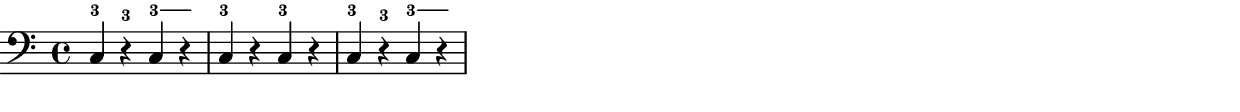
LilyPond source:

%% Generated by lilypond-book
%% Options: [exampleindent=10.16\mm,indent=0\mm,line-width=160\mm,paper-height=845.047\pt,paper-width=597.508\pt,papersize='(cons (* 597.508 pt) (* 845.047 pt))]
\include "lilypond-book-preamble.ly"


% ****************************************************************
% Start cut-&-pastable-section
% ****************************************************************

#(ly:set-option 'eps-box-padding 3.000000)



\paper {
  #(set-paper-size '(cons (* 597.508 pt) (* 845.047 pt)))
  indent = 0\mm
  line-width = 160\mm
  % offset the left padding, also add 1mm as lilypond creates cropped
  % images with a little space on the right
  line-width = #(- line-width (* mm  3.000000) (* mm 1))
}

\layout {
  
}




% ****************************************************************
% ly snippet:
% ****************************************************************
\sourcefilename "/lilypond-2.25.15/input/regression/figured-bass-ignore-rest.ly"
\sourcefileline 0
\version "2.16.0"

\header {
  texidoc = "When figures appear inside a voice,
  @code{ignoreFiguredBassRest} causes all figures on rests to be discarded
  and all spanners ended.  If set to @code{#f}, figures on rests are
  printed."
}

\new Voice <<
  {
    \clef bass
    c4 r c r |
    c4 r c r |
    c4 r c r |
  }
  \figuremode {
    % Default:
    <3>4 <3> <3>
    \set Staff.useBassFigureExtenders = ##t
    <3>
    \set Staff.useBassFigureExtenders = ##f |

    % ignore figures on rests, regardless of extenders
    \set Staff.ignoreFiguredBassRest = ##t
    <3>4 <3> <3>
    \set Staff.useBassFigureExtenders = ##t
    <3>
    \set Staff.useBassFigureExtenders = ##f |

    % print figures on rests, regardless of extenders
    \set Staff.ignoreFiguredBassRest = ##f
    <3>4 <3> <3>
    \set Staff.useBassFigureExtenders = ##t
    <3>
    \set Staff.useBassFigureExtenders = ##f |
  }
>>



% ****************************************************************
% end ly snippet
% ****************************************************************
